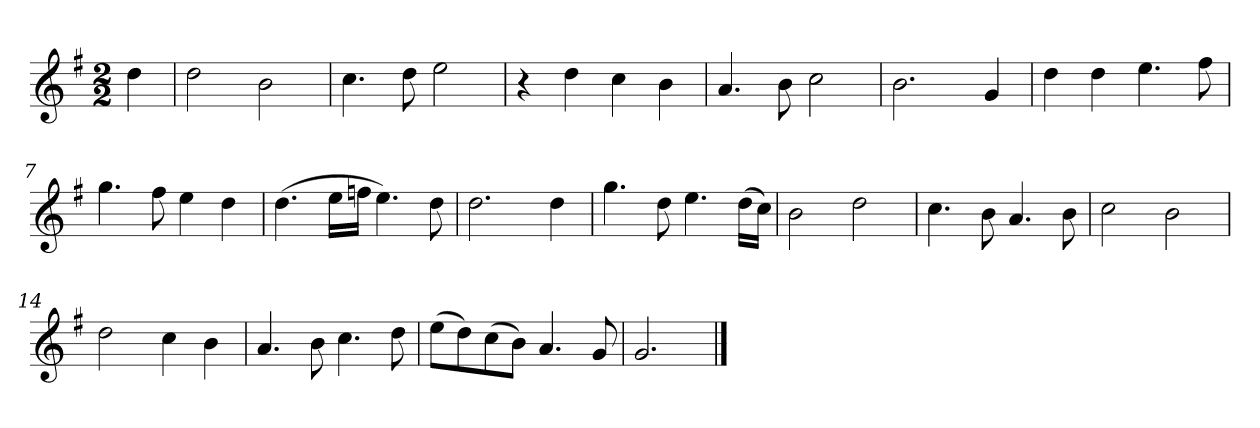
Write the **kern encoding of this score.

**kern
*part1
*staff1
*k[f#]
*M2/2
*MM120
=
4dd
=1
2dd
2b
=2
4.cc
8dd
2ee
=3
4r
4dd
4cc
4b
=4
4.a
8b
2cc
=5
2.b
4g
=6
4dd
4dd
4.ee
8ff#
=7
4.gg
8ff#
4ee
4dd
=8
(4.dd
16eeLL
16ffnJJ
4.ee)
8dd
=9
2.dd
4dd
=10
4.gg
8dd
4.ee
(16ddLL
16ccJJ)
=11
2b
2dd
=12
4.cc
8b
4.a
8b
=13
2cc
2b
=14
2dd
4cc
4b
=15
4.a
8b
4.cc
8dd
=16
(8eeL
8dd)
(8cc
8bJ)
4.a
8g
=17
2.g
==
*-
